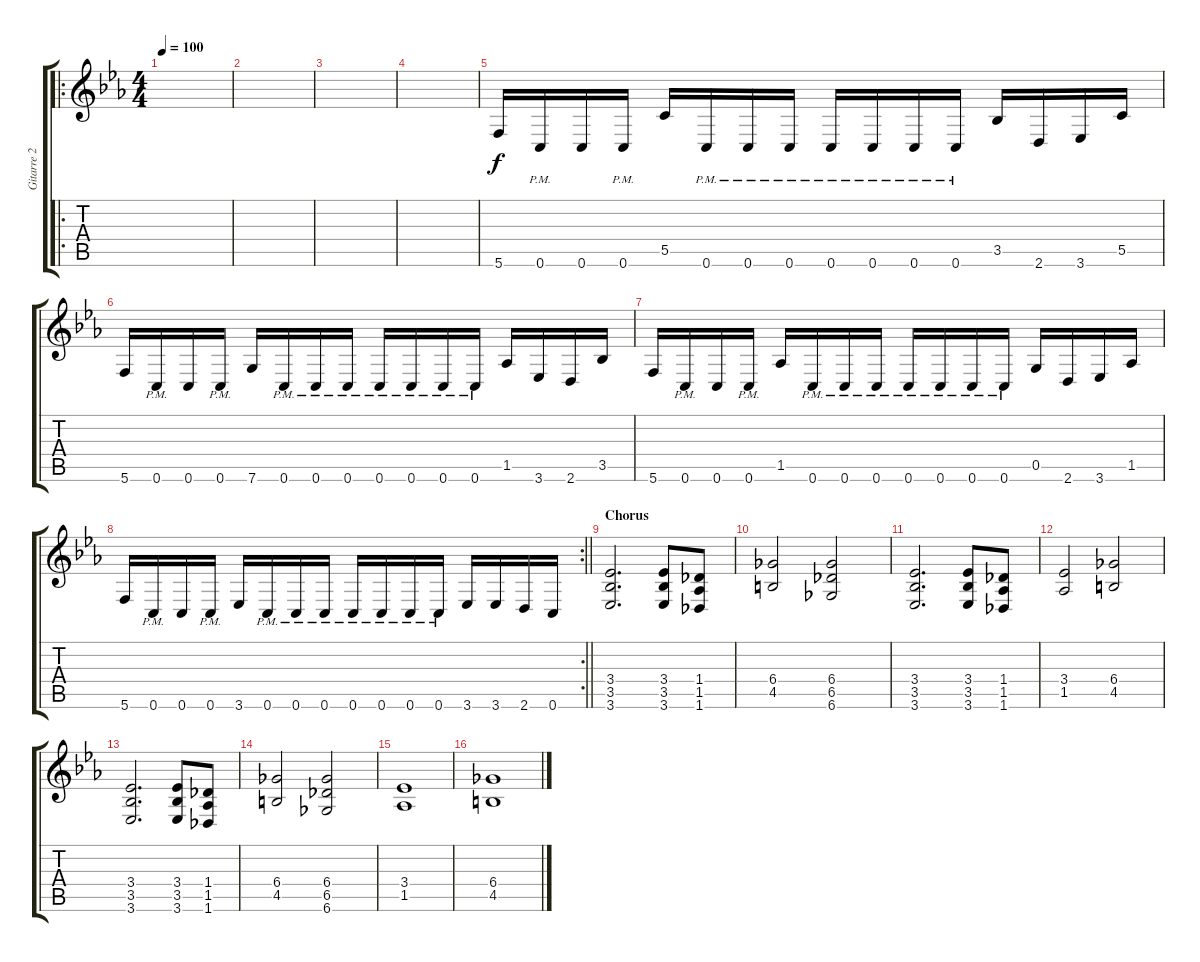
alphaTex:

\track ("Gitarre 2" "Gitarre 2") {instrument distortionguitar}
\staff {score tabs}
\tuning (D4 A3 F3 C3 G2 C2) {hide}
\ro
\ts (4 4)
\tempo 100
\clef g2
\ks eb
|
|
|
|
5.6.16 0.6{pm}.16 0.6.16 0.6{pm}.16 5.5.16 0.6{pm}.16 0.6{pm}.16 0.6{pm}.16 0.6{pm}.16 0.6{pm}.16 0.6{pm}.16 0.6{pm}.16 3.5.16 2.6.16 3.6.16 5.5.16 |
5.6.16 0.6{pm}.16 0.6.16 0.6{pm}.16 7.6.16 0.6{pm}.16 0.6{pm}.16 0.6{pm}.16 0.6{pm}.16 0.6{pm}.16 0.6{pm}.16 0.6{pm}.16 1.5.16 3.6.16 2.6.16 3.5.16 |
5.6.16 0.6{pm}.16 0.6.16 0.6{pm}.16 1.5.16 0.6{pm}.16 0.6{pm}.16 0.6{pm}.16 0.6{pm}.16 0.6{pm}.16 0.6{pm}.16 0.6{pm}.16 0.5.16 2.6.16 3.6.16 1.5.16 |
\rc 2
\barLineRight lightlight
5.6.16 0.6{pm}.16 0.6.16 0.6{pm}.16 3.6.16 0.6{pm}.16 0.6{pm}.16 0.6{pm}.16 0.6{pm}.16 0.6{pm}.16 0.6{pm}.16 0.6{pm}.16 3.6.16 3.6.16 2.6.16 0.6.16 |
\section ("" "Chorus")
(3.4 3.5 3.6).2{d} (3.4 3.5 3.6).8 (1.4 1.5 1.6).8 |
(6.4 4.5).2 (6.4 6.5 6.6).2 |
(3.4 3.5 3.6).2{d} (3.4 3.5 3.6).8 (1.4 1.5 1.6).8 |
(3.4 1.5).2 (6.4 4.5).2 |
(3.4 3.5 3.6).2{d} (3.4 3.5 3.6).8 (1.4 1.5 1.6).8 |
(6.4 4.5).2 (6.4 6.5 6.6).2 |
(3.4 1.5).1 |
(6.4 4.5).1
